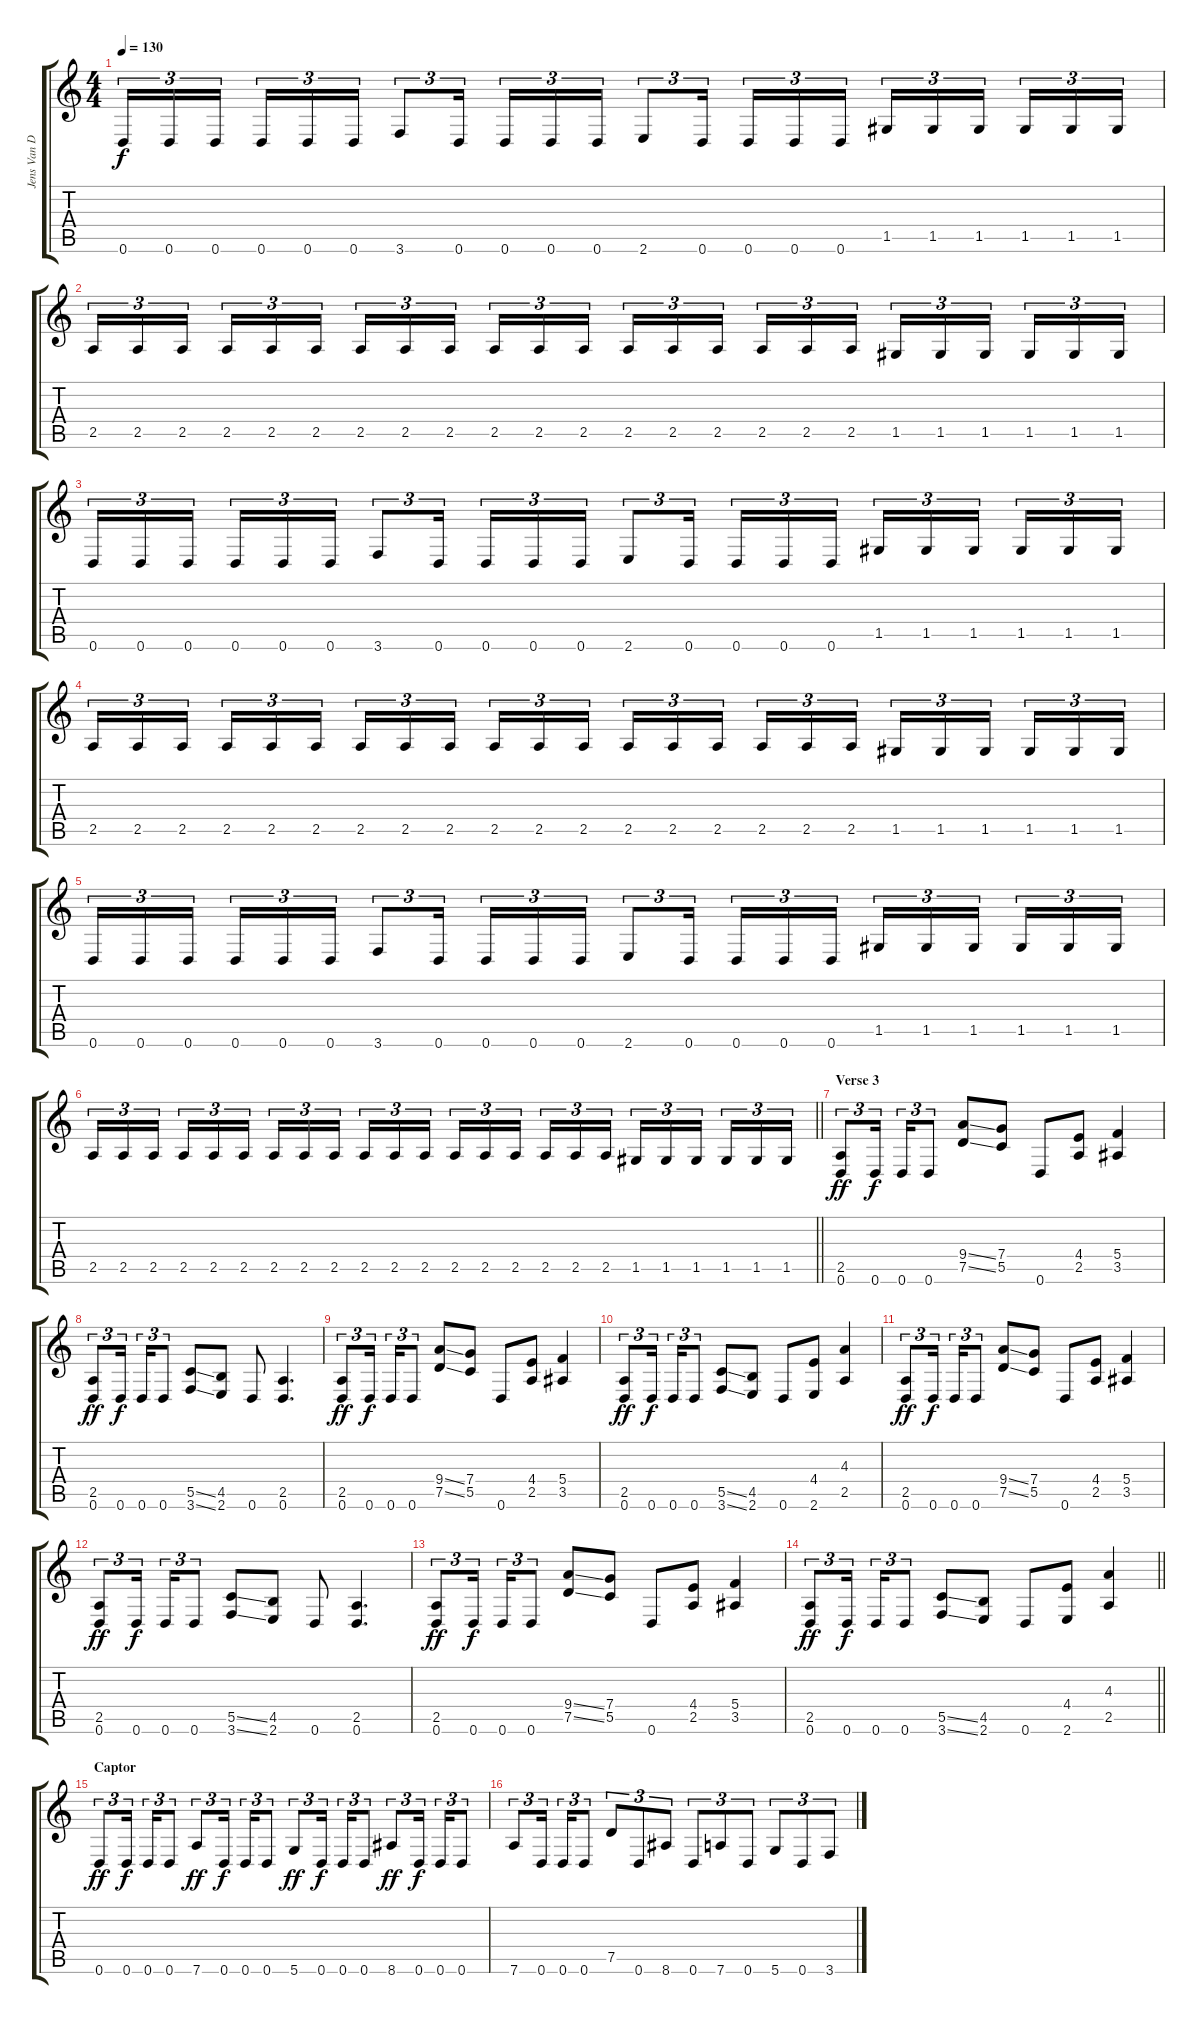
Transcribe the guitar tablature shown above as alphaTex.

\track ("Jens Van Der Valk" "Jens Van D") {instrument overdrivenguitar}
\staff {score tabs}
\tuning (D4 A3 F3 C3 G2 D2) {hide}
\ts (4 4)
\tempo 130
\clef g2
\ks c
0.6.16{tu (3 2) dy f} 0.6.16{tu (3 2)} 0.6.16{tu (3 2) beam splitsecondary} 0.6.16{tu (3 2)} 0.6.16{tu (3 2)} 0.6.16{tu (3 2)} 3.6.8{tu (3 2)} 0.6.16{tu (3 2) beam splitsecondary} 0.6.16{tu (3 2)} 0.6.16{tu (3 2)} 0.6.16{tu (3 2)} 2.6.8{tu (3 2)} 0.6.16{tu (3 2) beam splitsecondary} 0.6.16{tu (3 2)} 0.6.16{tu (3 2)} 0.6.16{tu (3 2)} 1.5.16{tu (3 2)} 1.5.16{tu (3 2)} 1.5.16{tu (3 2) beam splitsecondary} 1.5.16{tu (3 2)} 1.5.16{tu (3 2)} 1.5.16{tu (3 2)} |
2.5.16{tu (3 2)} 2.5.16{tu (3 2)} 2.5.16{tu (3 2) beam splitsecondary} 2.5.16{tu (3 2)} 2.5.16{tu (3 2)} 2.5.16{tu (3 2)} 2.5.16{tu (3 2)} 2.5.16{tu (3 2)} 2.5.16{tu (3 2) beam splitsecondary} 2.5.16{tu (3 2)} 2.5.16{tu (3 2)} 2.5.16{tu (3 2)} 2.5.16{tu (3 2)} 2.5.16{tu (3 2)} 2.5.16{tu (3 2) beam splitsecondary} 2.5.16{tu (3 2)} 2.5.16{tu (3 2)} 2.5.16{tu (3 2)} 1.5.16{tu (3 2)} 1.5.16{tu (3 2)} 1.5.16{tu (3 2) beam splitsecondary} 1.5.16{tu (3 2)} 1.5.16{tu (3 2)} 1.5.16{tu (3 2)} |
0.6.16{tu (3 2)} 0.6.16{tu (3 2)} 0.6.16{tu (3 2) beam splitsecondary} 0.6.16{tu (3 2)} 0.6.16{tu (3 2)} 0.6.16{tu (3 2)} 3.6.8{tu (3 2)} 0.6.16{tu (3 2) beam splitsecondary} 0.6.16{tu (3 2)} 0.6.16{tu (3 2)} 0.6.16{tu (3 2)} 2.6.8{tu (3 2)} 0.6.16{tu (3 2) beam splitsecondary} 0.6.16{tu (3 2)} 0.6.16{tu (3 2)} 0.6.16{tu (3 2)} 1.5.16{tu (3 2)} 1.5.16{tu (3 2)} 1.5.16{tu (3 2) beam splitsecondary} 1.5.16{tu (3 2)} 1.5.16{tu (3 2)} 1.5.16{tu (3 2)} |
2.5.16{tu (3 2)} 2.5.16{tu (3 2)} 2.5.16{tu (3 2) beam splitsecondary} 2.5.16{tu (3 2)} 2.5.16{tu (3 2)} 2.5.16{tu (3 2)} 2.5.16{tu (3 2)} 2.5.16{tu (3 2)} 2.5.16{tu (3 2) beam splitsecondary} 2.5.16{tu (3 2)} 2.5.16{tu (3 2)} 2.5.16{tu (3 2)} 2.5.16{tu (3 2)} 2.5.16{tu (3 2)} 2.5.16{tu (3 2) beam splitsecondary} 2.5.16{tu (3 2)} 2.5.16{tu (3 2)} 2.5.16{tu (3 2)} 1.5.16{tu (3 2)} 1.5.16{tu (3 2)} 1.5.16{tu (3 2) beam splitsecondary} 1.5.16{tu (3 2)} 1.5.16{tu (3 2)} 1.5.16{tu (3 2)} |
0.6.16{tu (3 2)} 0.6.16{tu (3 2)} 0.6.16{tu (3 2) beam splitsecondary} 0.6.16{tu (3 2)} 0.6.16{tu (3 2)} 0.6.16{tu (3 2)} 3.6.8{tu (3 2)} 0.6.16{tu (3 2) beam splitsecondary} 0.6.16{tu (3 2)} 0.6.16{tu (3 2)} 0.6.16{tu (3 2)} 2.6.8{tu (3 2)} 0.6.16{tu (3 2) beam splitsecondary} 0.6.16{tu (3 2)} 0.6.16{tu (3 2)} 0.6.16{tu (3 2)} 1.5.16{tu (3 2)} 1.5.16{tu (3 2)} 1.5.16{tu (3 2) beam splitsecondary} 1.5.16{tu (3 2)} 1.5.16{tu (3 2)} 1.5.16{tu (3 2)} |
\barLineRight lightlight
2.5.16{tu (3 2)} 2.5.16{tu (3 2)} 2.5.16{tu (3 2) beam splitsecondary} 2.5.16{tu (3 2)} 2.5.16{tu (3 2)} 2.5.16{tu (3 2)} 2.5.16{tu (3 2)} 2.5.16{tu (3 2)} 2.5.16{tu (3 2) beam splitsecondary} 2.5.16{tu (3 2)} 2.5.16{tu (3 2)} 2.5.16{tu (3 2)} 2.5.16{tu (3 2)} 2.5.16{tu (3 2)} 2.5.16{tu (3 2) beam splitsecondary} 2.5.16{tu (3 2)} 2.5.16{tu (3 2)} 2.5.16{tu (3 2)} 1.5.16{tu (3 2)} 1.5.16{tu (3 2)} 1.5.16{tu (3 2) beam splitsecondary} 1.5.16{tu (3 2)} 1.5.16{tu (3 2)} 1.5.16{tu (3 2)} |
\section ("" "Verse 3")
(2.5 0.6).8{tu (3 2) dy ff} 0.6.16{tu (3 2) dy f beam splitsecondary} 0.6.16{tu (3 2)} 0.6.8{tu (3 2)} (9.4{ss} 7.5{ss}).8 (7.4 5.5).8 0.6.8 (4.4 2.5).8 (5.4 3.5).4 |
(2.5 0.6).8{tu (3 2) dy ff} 0.6.16{tu (3 2) dy f beam splitsecondary} 0.6.16{tu (3 2)} 0.6.8{tu (3 2)} (5.5{ss} 3.6{ss}).8 (4.5 2.6).8 0.6.8 (2.5 0.6).4{d} |
(2.5 0.6).8{tu (3 2) dy ff} 0.6.16{tu (3 2) dy f beam splitsecondary} 0.6.16{tu (3 2)} 0.6.8{tu (3 2)} (9.4{ss} 7.5{ss}).8 (7.4 5.5).8 0.6.8 (4.4 2.5).8 (5.4 3.5).4 |
(2.5 0.6).8{tu (3 2) dy ff} 0.6.16{tu (3 2) dy f beam splitsecondary} 0.6.16{tu (3 2)} 0.6.8{tu (3 2)} (5.5{ss} 3.6{ss}).8 (4.5 2.6).8 0.6.8 (4.4 2.6).8 (4.3 2.5).4 |
(2.5 0.6).8{tu (3 2) dy ff} 0.6.16{tu (3 2) dy f beam splitsecondary} 0.6.16{tu (3 2)} 0.6.8{tu (3 2)} (9.4{ss} 7.5{ss}).8 (7.4 5.5).8 0.6.8 (4.4 2.5).8 (5.4 3.5).4 |
(2.5 0.6).8{tu (3 2) dy ff} 0.6.16{tu (3 2) dy f beam splitsecondary} 0.6.16{tu (3 2)} 0.6.8{tu (3 2)} (5.5{ss} 3.6{ss}).8 (4.5 2.6).8 0.6.8 (2.5 0.6).4{d} |
(2.5 0.6).8{tu (3 2) dy ff} 0.6.16{tu (3 2) dy f beam splitsecondary} 0.6.16{tu (3 2)} 0.6.8{tu (3 2)} (9.4{ss} 7.5{ss}).8 (7.4 5.5).8 0.6.8 (4.4 2.5).8 (5.4 3.5).4 |
\barLineRight lightlight
(2.5 0.6).8{tu (3 2) dy ff} 0.6.16{tu (3 2) dy f beam splitsecondary} 0.6.16{tu (3 2)} 0.6.8{tu (3 2)} (5.5{ss} 3.6{ss}).8 (4.5 2.6).8 0.6.8 (4.4 2.6).8 (4.3 2.5).4 |
\section ("" "Captor")
0.6.8{tu (3 2) dy ff} 0.6.16{tu (3 2) dy f beam splitsecondary} 0.6.16{tu (3 2)} 0.6.8{tu (3 2)} 7.6.8{tu (3 2) dy ff} 0.6.16{tu (3 2) dy f beam splitsecondary} 0.6.16{tu (3 2)} 0.6.8{tu (3 2)} 5.6.8{tu (3 2) dy ff} 0.6.16{tu (3 2) dy f beam splitsecondary} 0.6.16{tu (3 2)} 0.6.8{tu (3 2)} 8.6.8{tu (3 2) dy ff} 0.6.16{tu (3 2) dy f beam splitsecondary} 0.6.16{tu (3 2)} 0.6.8{tu (3 2)} |
7.6.8{tu (3 2)} 0.6.16{tu (3 2) beam splitsecondary} 0.6.16{tu (3 2)} 0.6.8{tu (3 2)} 7.5.8{tu (3 2)} 0.6.8{tu (3 2)} 8.6.8{tu (3 2)} 0.6.8{tu (3 2)} 7.6.8{tu (3 2)} 0.6.8{tu (3 2)} 5.6.8{tu (3 2)} 0.6.8{tu (3 2)} 3.6.8{tu (3 2)}
